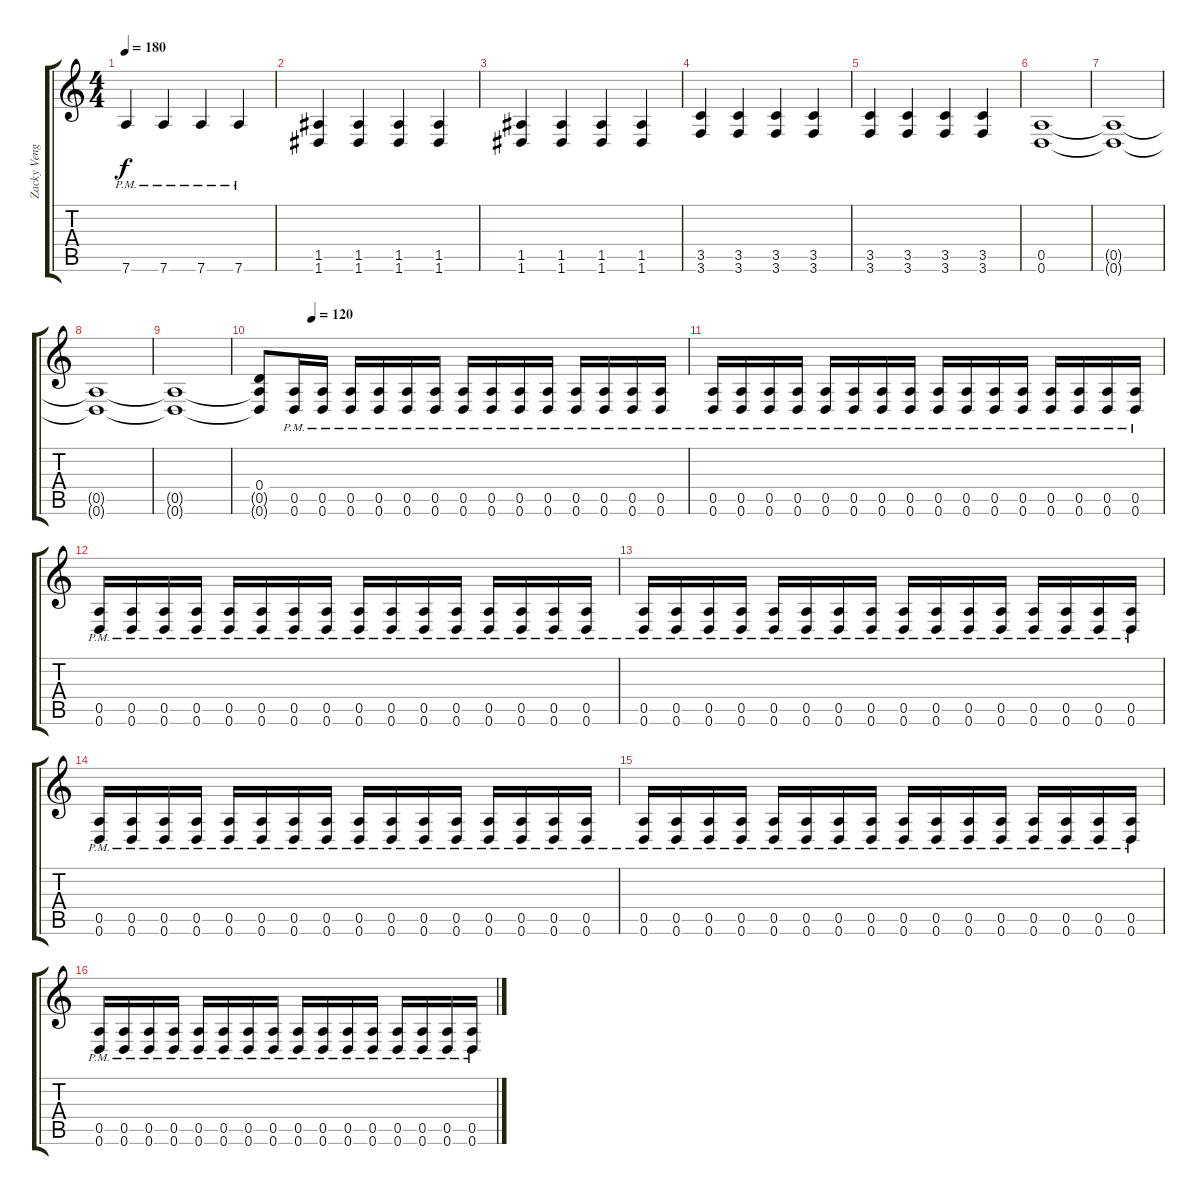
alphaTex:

\track ("Zacky Vengeance" "Zacky Veng") {instrument distortionguitar}
\staff {score tabs}
\tuning (E4 B3 G3 D3 A2 D2) {hide}
\ts (4 4)
\tempo 180
\clef g2
\ks c
7.6{pm}.4{dy f} 7.6{pm}.4 7.6{pm}.4 7.6{pm}.4 |
(1.5 1.6).4 (1.5 1.6).4 (1.5 1.6).4 (1.5 1.6).4 |
(1.5 1.6).4 (1.5 1.6).4 (1.5 1.6).4 (1.5 1.6).4 |
(3.5 3.6).4 (3.5 3.6).4 (3.5 3.6).4 (3.5 3.6).4 |
(3.5 3.6).4 (3.5 3.6).4 (3.5 3.6).4 (3.5 3.6).4 |
(0.5 0.6).1 |
(0.5{t} 0.6{t}).1 |
(0.5{t} 0.6{t}).1 |
(0.5{t} 0.6{t}).1 |
\tempo (120 0.125)
(0.4 0.5{t} 0.6{t}).8 (0.5{pm} 0.6{pm}).16 (0.5{pm} 0.6{pm}).16 (0.5{pm} 0.6{pm}).16 (0.5{pm} 0.6{pm}).16 (0.5{pm} 0.6{pm}).16 (0.5{pm} 0.6{pm}).16 (0.5{pm} 0.6{pm}).16 (0.5{pm} 0.6{pm}).16 (0.5{pm} 0.6{pm}).16 (0.5{pm} 0.6{pm}).16 (0.5{pm} 0.6{pm}).16 (0.5{pm} 0.6{pm}).16 (0.5{pm} 0.6{pm}).16 (0.5{pm} 0.6{pm}).16 |
(0.5{pm} 0.6{pm}).16 (0.5{pm} 0.6{pm}).16 (0.5{pm} 0.6{pm}).16 (0.5{pm} 0.6{pm}).16 (0.5{pm} 0.6{pm}).16 (0.5{pm} 0.6{pm}).16 (0.5{pm} 0.6{pm}).16 (0.5{pm} 0.6{pm}).16 (0.5{pm} 0.6{pm}).16 (0.5{pm} 0.6{pm}).16 (0.5{pm} 0.6{pm}).16 (0.5{pm} 0.6{pm}).16 (0.5{pm} 0.6{pm}).16 (0.5{pm} 0.6{pm}).16 (0.5{pm} 0.6{pm}).16 (0.5{pm} 0.6{pm}).16 |
(0.5{pm} 0.6{pm}).16 (0.5{pm} 0.6{pm}).16 (0.5{pm} 0.6{pm}).16 (0.5{pm} 0.6{pm}).16 (0.5{pm} 0.6{pm}).16 (0.5{pm} 0.6{pm}).16 (0.5{pm} 0.6{pm}).16 (0.5{pm} 0.6{pm}).16 (0.5{pm} 0.6{pm}).16 (0.5{pm} 0.6{pm}).16 (0.5{pm} 0.6{pm}).16 (0.5{pm} 0.6{pm}).16 (0.5{pm} 0.6{pm}).16 (0.5{pm} 0.6{pm}).16 (0.5{pm} 0.6{pm}).16 (0.5{pm} 0.6{pm}).16 |
(0.5{pm} 0.6{pm}).16 (0.5{pm} 0.6{pm}).16 (0.5{pm} 0.6{pm}).16 (0.5{pm} 0.6{pm}).16 (0.5{pm} 0.6{pm}).16 (0.5{pm} 0.6{pm}).16 (0.5{pm} 0.6{pm}).16 (0.5{pm} 0.6{pm}).16 (0.5{pm} 0.6{pm}).16 (0.5{pm} 0.6{pm}).16 (0.5{pm} 0.6{pm}).16 (0.5{pm} 0.6{pm}).16 (0.5{pm} 0.6{pm}).16 (0.5{pm} 0.6{pm}).16 (0.5{pm} 0.6{pm}).16 (0.5{pm} 0.6{pm}).16 |
(0.5{pm} 0.6{pm}).16 (0.5{pm} 0.6{pm}).16 (0.5{pm} 0.6{pm}).16 (0.5{pm} 0.6{pm}).16 (0.5{pm} 0.6{pm}).16 (0.5{pm} 0.6{pm}).16 (0.5{pm} 0.6{pm}).16 (0.5{pm} 0.6{pm}).16 (0.5{pm} 0.6{pm}).16 (0.5{pm} 0.6{pm}).16 (0.5{pm} 0.6{pm}).16 (0.5{pm} 0.6{pm}).16 (0.5{pm} 0.6{pm}).16 (0.5{pm} 0.6{pm}).16 (0.5{pm} 0.6{pm}).16 (0.5{pm} 0.6{pm}).16 |
(0.5{pm} 0.6{pm}).16 (0.5{pm} 0.6{pm}).16 (0.5{pm} 0.6{pm}).16 (0.5{pm} 0.6{pm}).16 (0.5{pm} 0.6{pm}).16 (0.5{pm} 0.6{pm}).16 (0.5{pm} 0.6{pm}).16 (0.5{pm} 0.6{pm}).16 (0.5{pm} 0.6{pm}).16 (0.5{pm} 0.6{pm}).16 (0.5{pm} 0.6{pm}).16 (0.5{pm} 0.6{pm}).16 (0.5{pm} 0.6{pm}).16 (0.5{pm} 0.6{pm}).16 (0.5{pm} 0.6{pm}).16 (0.5{pm} 0.6{pm}).16 |
(0.5{pm} 0.6{pm}).16 (0.5{pm} 0.6{pm}).16 (0.5{pm} 0.6{pm}).16 (0.5{pm} 0.6{pm}).16 (0.5{pm} 0.6{pm}).16 (0.5{pm} 0.6{pm}).16 (0.5{pm} 0.6{pm}).16 (0.5{pm} 0.6{pm}).16 (0.5{pm} 0.6{pm}).16 (0.5{pm} 0.6{pm}).16 (0.5{pm} 0.6{pm}).16 (0.5{pm} 0.6{pm}).16 (0.5{pm} 0.6{pm}).16 (0.5{pm} 0.6{pm}).16 (0.5{pm} 0.6{pm}).16 (0.5{pm} 0.6{pm}).16
